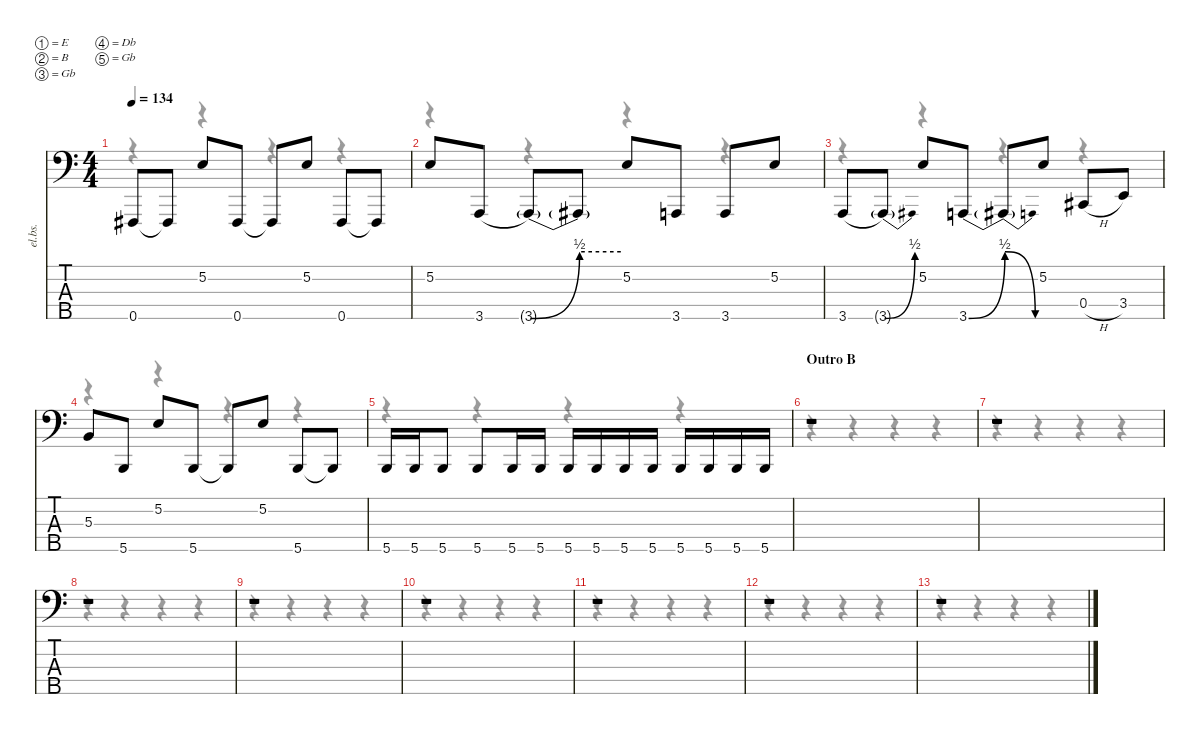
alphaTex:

\defaultSystemsLayout 4
\hideDynamics
\bracketExtendMode nobrackets
\track ("Conor Hesse" "el.bs.") {instrument slapbass1}
\staff {score tabs}
\tuning (E2 B1 Gb1 Db1 Gb0)
\voice
\ts (4 4)
\tempo 134
\clef f4
\ks c
0.5{acc #}.8{dy f} 0.5{t acc #}.8 5.2.8 0.5{acc #}.8 0.5{t acc #}.8 5.2.8 0.5{acc #}.8 0.5{t acc #}.8 |
5.2.8 3.5{be (hold 0 0 60 0)}.8 3.5{be (bend 0 0 60 2) t}.8 3.5{be (hold 0 2 60 2) t}.8 5.2.8 3.5.8 3.5.8 5.2.8 |
3.5{be (hold 0 0 60 0)}.8 3.5{be (bend 0 0 60 2) t}.8 5.2.8 3.5{be (bend 0 0 60 2)}.8 3.5{be (release 0 2 60 0) t}.8 5.2.8 0.4{h acc #}.8 3.4.8 |
5.3.8 5.5.8 5.2.8 5.5.8 5.5{t}.8 5.2.8 5.5.8 5.5{t}.8 |
5.5.16 5.5.16 5.5.8 5.5.8 5.5.16 5.5.16 5.5.16 5.5.16 5.5.16 5.5.16 5.5.16 5.5.16 5.5.16 5.5.16 |
\section ("" "Outro B")
r.1 |
r.1 |
r.1 |
r.1 |
r.1 |
r.1 |
r.1 |
r.1
\voice
\clef f4
\ottava regular
\simile none
\ks c
r.4{dy mf} r.4 r.4 r.4 |
r.4 r.4 r.4 r.4 |
r.4 r.4 r.4 r.4 |
r.4 r.4 r.4 r.4 |
r.4 r.4 r.4 r.4 |
r.4 r.4 r.4 r.4 |
r.4 r.4 r.4 r.4 |
r.4 r.4 r.4 r.4 |
r.4 r.4 r.4 r.4 |
r.4 r.4 r.4 r.4 |
r.4 r.4 r.4 r.4 |
r.4 r.4 r.4 r.4 |
r.4 r.4 r.4 r.4
